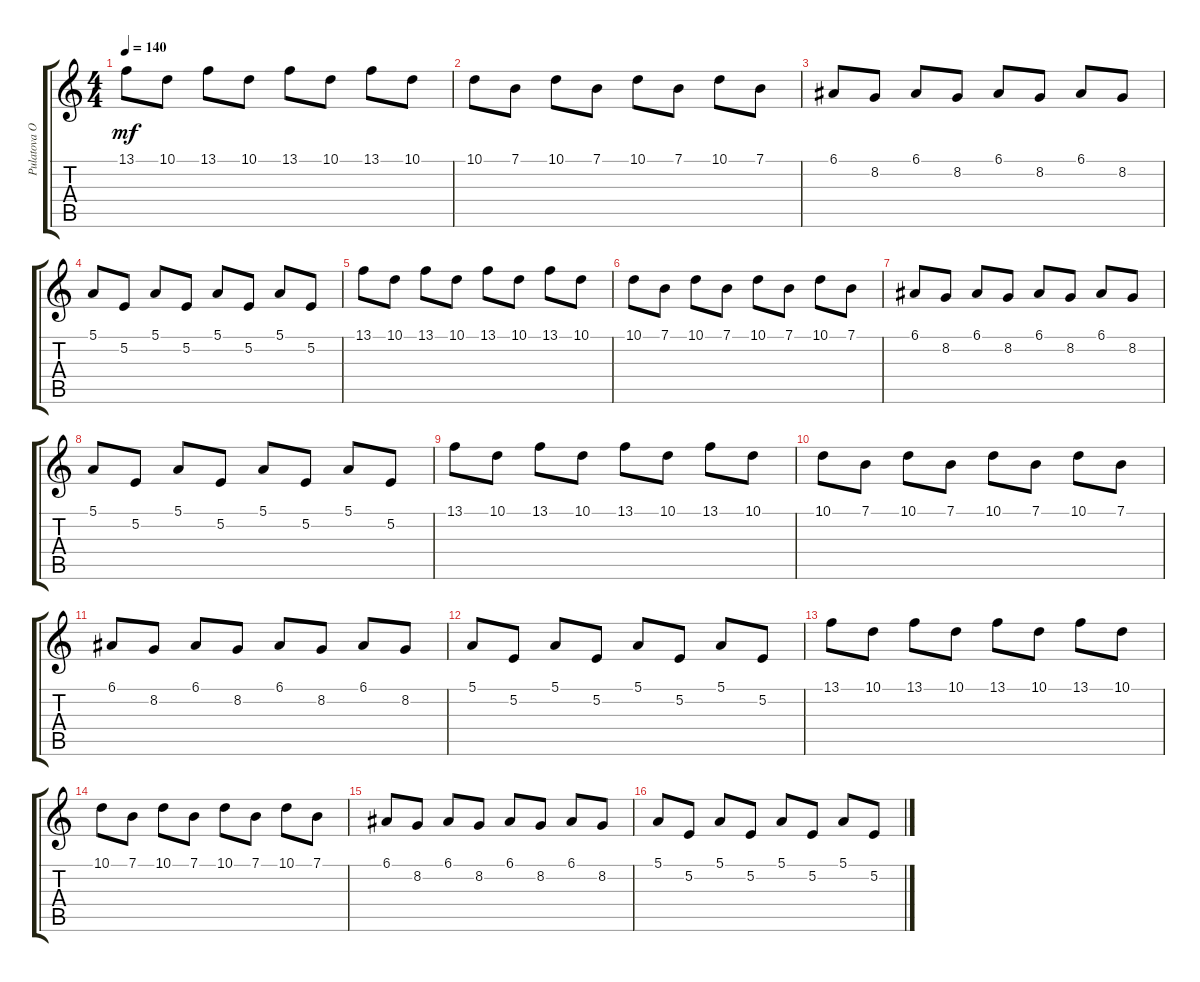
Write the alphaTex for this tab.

\track ("Pulatova O (RH)" "Pulatova O") {instrument acousticgrandpiano}
\staff {score tabs}
\tuning (E4 B3 G3 D3 A2 E2) {hide}
\ts (4 4)
\tempo 140
\clef g2
\ks c
13.1.8{dy mf} 10.1.8 13.1.8 10.1.8 13.1.8 10.1.8 13.1.8 10.1.8 |
10.1.8 7.1.8 10.1.8 7.1.8 10.1.8 7.1.8 10.1.8 7.1.8 |
6.1.8 8.2.8 6.1.8 8.2.8 6.1.8 8.2.8 6.1.8 8.2.8 |
5.1.8 5.2.8 5.1.8 5.2.8 5.1.8 5.2.8 5.1.8 5.2.8 |
13.1.8 10.1.8 13.1.8 10.1.8 13.1.8 10.1.8 13.1.8 10.1.8 |
10.1.8 7.1.8 10.1.8 7.1.8 10.1.8 7.1.8 10.1.8 7.1.8 |
6.1.8 8.2.8 6.1.8 8.2.8 6.1.8 8.2.8 6.1.8 8.2.8 |
5.1.8 5.2.8 5.1.8 5.2.8 5.1.8 5.2.8 5.1.8 5.2.8 |
13.1.8 10.1.8 13.1.8 10.1.8 13.1.8 10.1.8 13.1.8 10.1.8 |
10.1.8 7.1.8 10.1.8 7.1.8 10.1.8 7.1.8 10.1.8 7.1.8 |
6.1.8 8.2.8 6.1.8 8.2.8 6.1.8 8.2.8 6.1.8 8.2.8 |
5.1.8 5.2.8 5.1.8 5.2.8 5.1.8 5.2.8 5.1.8 5.2.8 |
13.1.8 10.1.8 13.1.8 10.1.8 13.1.8 10.1.8 13.1.8 10.1.8 |
10.1.8 7.1.8 10.1.8 7.1.8 10.1.8 7.1.8 10.1.8 7.1.8 |
6.1.8 8.2.8 6.1.8 8.2.8 6.1.8 8.2.8 6.1.8 8.2.8 |
5.1.8 5.2.8 5.1.8 5.2.8 5.1.8 5.2.8 5.1.8 5.2.8
